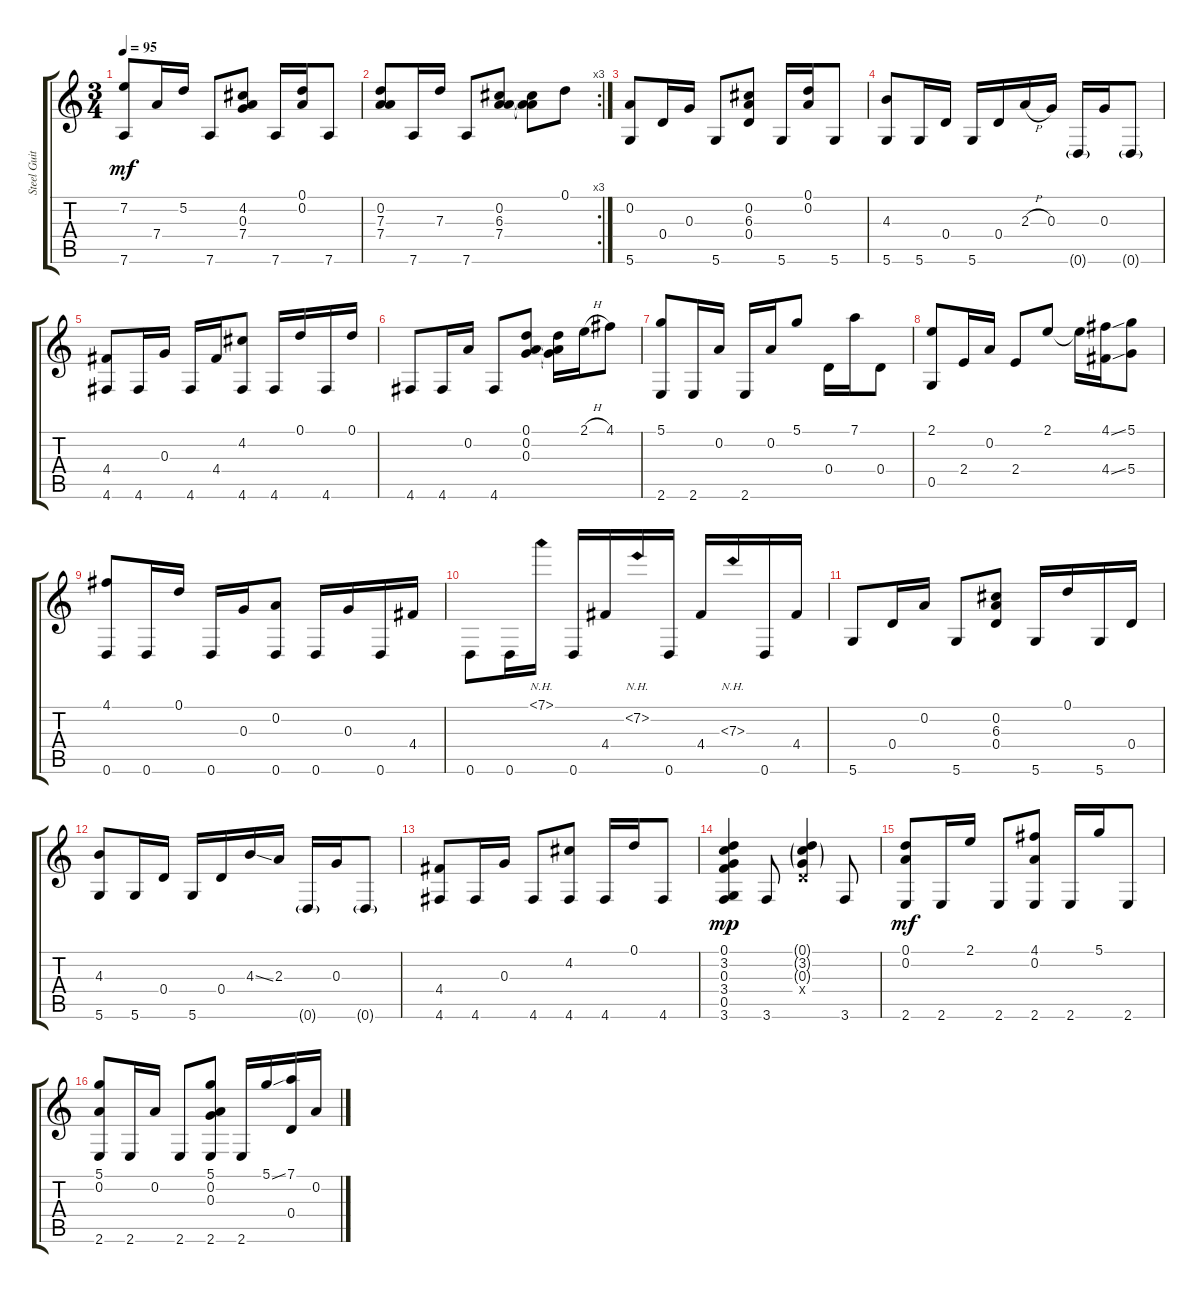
\track ("Steel Guitar" "Steel Guit") {instrument acousticguitarsteel}
\staff {score tabs}
\tuning (D4 A3 G3 D3 G2 D2) {hide}
\ts (3 4)
\tempo 95
\clef g2
\ks c
(7.2 7.6).8{dy mf} 7.4.16 5.2.16 7.6.8 (4.2 0.3 7.4).8 7.6.16 (0.1 0.2).16 7.6.8 |
\rc 3
(0.2 7.3 7.4).8 7.6.16 7.3.16 7.6.8 (0.2 6.3 7.4).8 (0.2{t} 6.3{t} 7.4{t}).8 0.1.8 |
(0.2 5.6).8 0.4.16 0.3.16 5.6.8 (0.2 6.3 0.4).8 5.6.16 (0.1 0.2).16 5.6.8 |
(4.3 5.6).8 5.6.16 0.4.16 5.6.16 0.4.16 2.3{h}.16 0.3.16 0.6{g}.16 0.3.16 0.6{g}.8 |
(4.4 4.6).8 4.6.16 0.3.16 4.6.16 4.4.16 (4.2 4.6).8 4.6.16 0.1.16 4.6.16 0.1.16 |
4.6.8 4.6.16 0.2.16 4.6.8 (0.1 0.2 0.3).8 (0.1{t} 0.2{t} 0.3{t}).16 2.1{h}.16 4.1.8 |
(5.1 2.6).8 2.6.16 0.2.16 2.6.16 0.2.16 5.1.8 0.4.16 7.1.16 0.4.8 |
(2.1 0.5).8 2.4.16 0.2.16 2.4.8 2.1.8 2.1{t}.16 (4.1{ss} 4.4{ss}).16 (5.1 5.4).8 |
(4.1 0.6).8 0.6.16 0.1.16 0.6.16 0.3.16 (0.2 0.6).8 0.6.16 0.3.16 0.6.16 4.4.16 |
0.6.8 0.6.16 7.1{nh}.16 0.6.16 4.4.16 7.2{nh}.16 0.6.16 4.4.16 7.3{nh}.16 0.6.16 4.4.16 |
5.6.8 0.4.16 0.2.16 5.6.8 (0.2 6.3 0.4).8 5.6.16 0.1.16 5.6.16 0.4.16 |
(4.3 5.6).8 5.6.16 0.4.16 5.6.16 0.4.16 4.3{ss}.16 2.3.16 0.6{g}.16 0.3.16 0.6{g}.8 |
(4.4 4.6).8 4.6.16 0.3.16 4.6.8 (4.2 4.6).8 4.6.16 0.1.16 4.6.8 |
(0.1 3.2 0.3 3.4 0.5 3.6).4{dy mp} 3.6.8 (0.1{g} 3.2{g} 0.3{g} 0.4{x}).4 3.6.8 |
(0.1 0.2 2.6).8{dy mf} 2.6.16 2.1.16 2.6.8 (4.1 0.2 2.6).8 2.6.16 5.1.16 2.6.8 |
(5.1 0.2 2.6).8 2.6.16 0.2.16 2.6.8 (5.1 0.2 0.3 2.6).8 2.6.16 5.1{ss}.16 (7.1 0.4).16 0.2.16
